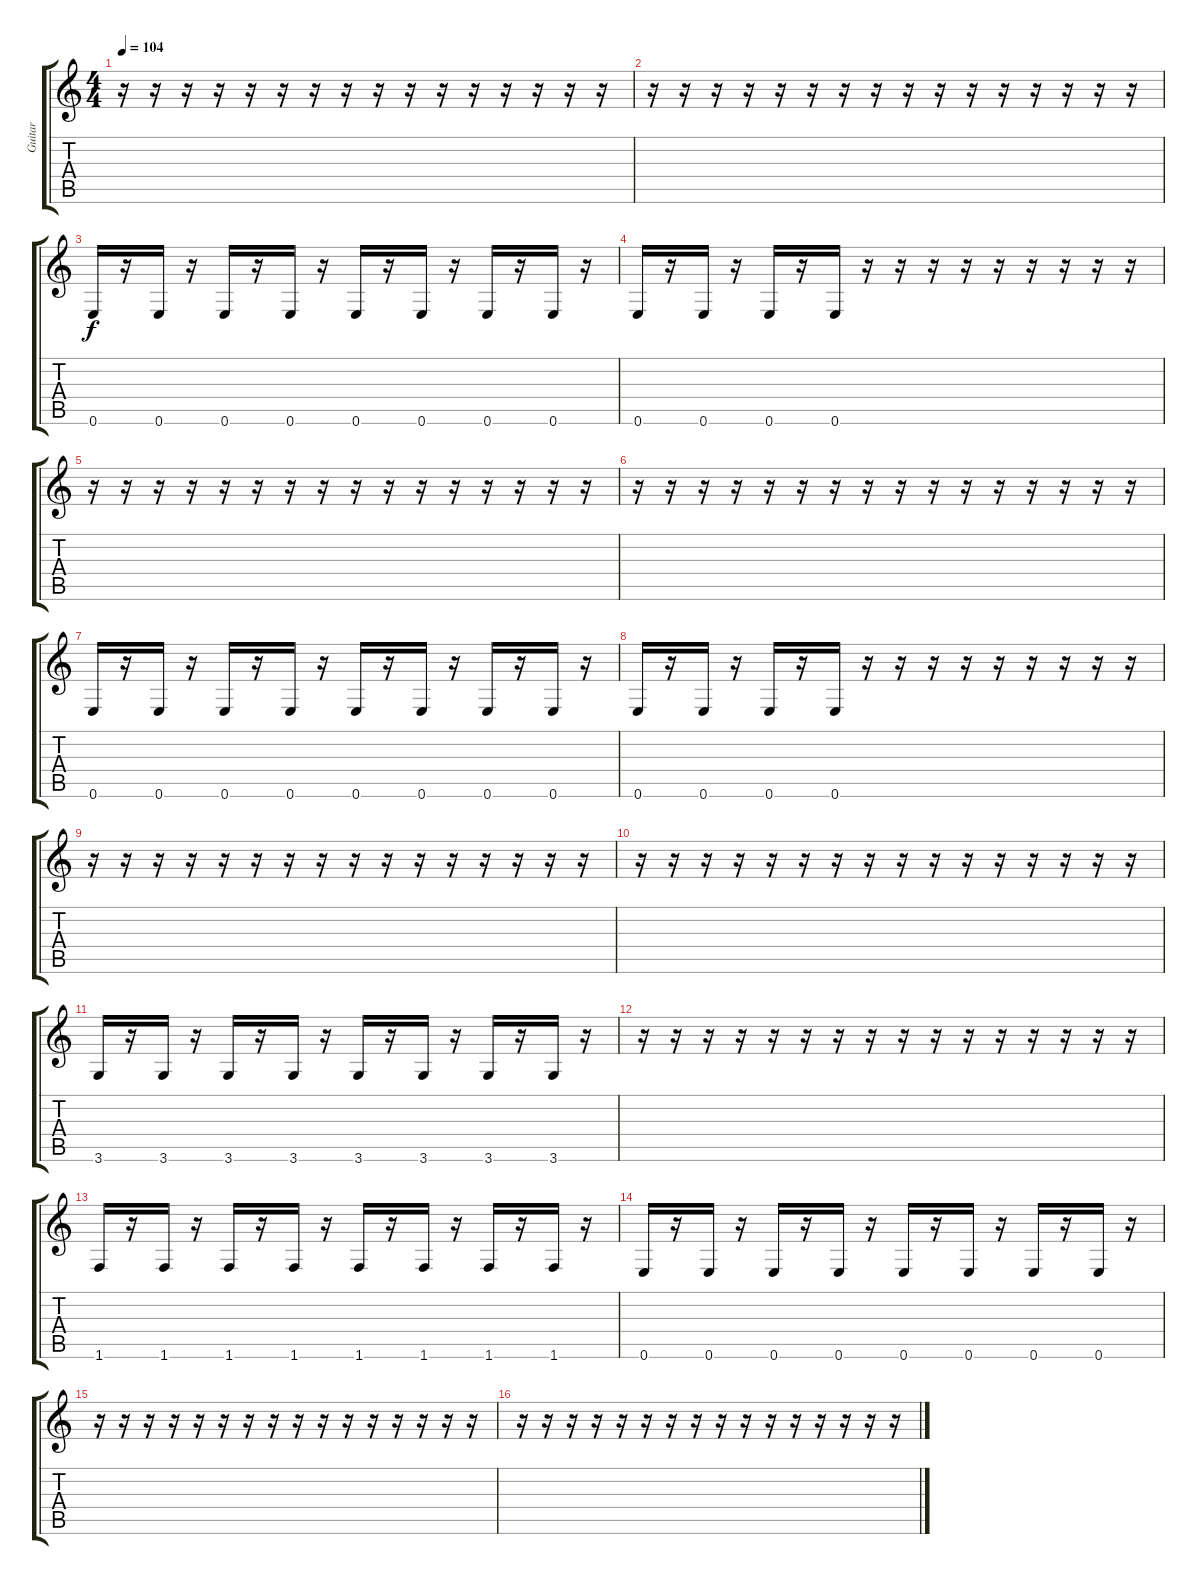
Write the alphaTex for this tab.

\track ("Guitar" "Guitar") {instrument electricguitarmuted}
\staff {score tabs}
\tuning (E4 B3 G3 D3 A2 E2) {hide}
\ts (4 4)
\tempo 104
\clef g2
\ks c
r.16{dy f} r.16 r.16 r.16 r.16 r.16 r.16 r.16 r.16 r.16 r.16 r.16 r.16 r.16 r.16 r.16 |
r.16 r.16 r.16 r.16 r.16 r.16 r.16 r.16 r.16 r.16 r.16 r.16 r.16 r.16 r.16 r.16 |
0.6.16 r.16 0.6.16 r.16 0.6.16 r.16 0.6.16 r.16 0.6.16 r.16 0.6.16 r.16 0.6.16 r.16 0.6.16 r.16 |
0.6.16 r.16 0.6.16 r.16 0.6.16 r.16 0.6.16 r.16 r.16 r.16 r.16 r.16 r.16 r.16 r.16 r.16 |
r.16 r.16 r.16 r.16 r.16 r.16 r.16 r.16 r.16 r.16 r.16 r.16 r.16 r.16 r.16 r.16 |
r.16 r.16 r.16 r.16 r.16 r.16 r.16 r.16 r.16 r.16 r.16 r.16 r.16 r.16 r.16 r.16 |
0.6.16 r.16 0.6.16 r.16 0.6.16 r.16 0.6.16 r.16 0.6.16 r.16 0.6.16 r.16 0.6.16 r.16 0.6.16 r.16 |
0.6.16 r.16 0.6.16 r.16 0.6.16 r.16 0.6.16 r.16 r.16 r.16 r.16 r.16 r.16 r.16 r.16 r.16 |
r.16 r.16 r.16 r.16 r.16 r.16 r.16 r.16 r.16 r.16 r.16 r.16 r.16 r.16 r.16 r.16 |
r.16 r.16 r.16 r.16 r.16 r.16 r.16 r.16 r.16 r.16 r.16 r.16 r.16 r.16 r.16 r.16 |
3.6.16 r.16 3.6.16 r.16 3.6.16 r.16 3.6.16 r.16 3.6.16 r.16 3.6.16 r.16 3.6.16 r.16 3.6.16 r.16 |
r.16 r.16 r.16 r.16 r.16 r.16 r.16 r.16 r.16 r.16 r.16 r.16 r.16 r.16 r.16 r.16 |
1.6.16 r.16 1.6.16 r.16 1.6.16 r.16 1.6.16 r.16 1.6.16 r.16 1.6.16 r.16 1.6.16 r.16 1.6.16 r.16 |
0.6.16 r.16 0.6.16 r.16 0.6.16 r.16 0.6.16 r.16 0.6.16 r.16 0.6.16 r.16 0.6.16 r.16 0.6.16 r.16 |
r.16 r.16 r.16 r.16 r.16 r.16 r.16 r.16 r.16 r.16 r.16 r.16 r.16 r.16 r.16 r.16 |
r.16 r.16 r.16 r.16 r.16 r.16 r.16 r.16 r.16 r.16 r.16 r.16 r.16 r.16 r.16 r.16
